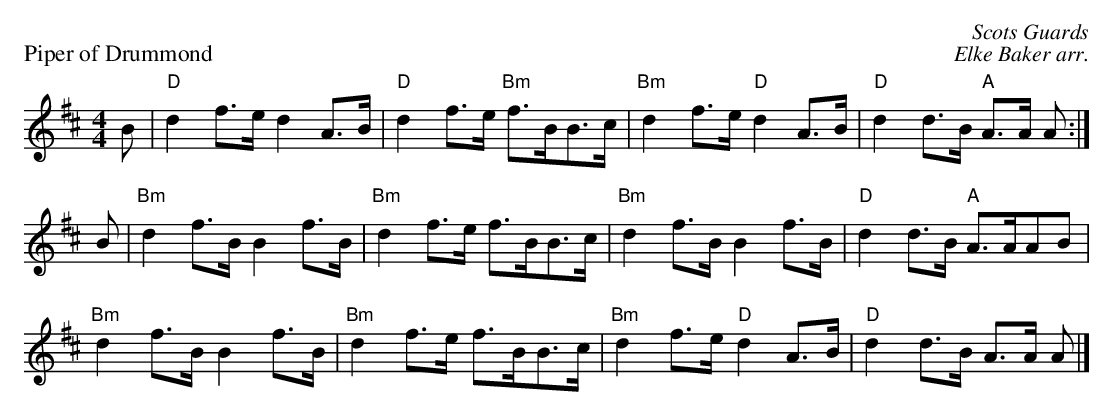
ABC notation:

X:1
P: Piper of Drummond
C: Scots Guards
C: Elke Baker arr.
M: 4/4
L: 1/8
K: D
B|"D"d2 f>e d2 A>B|"D"d2 f>e "Bm"f>BB>c|"Bm"d2 f>e "D"d2 A>B|"D"d2 d>B "A"A>A A :|
B|"Bm"d2 f>B B2 f>B|"Bm"d2 f>e f>BB>c|"Bm"d2 f>B B2 f>B|"D"d2 d>B "A"A>AAB|
"Bm"d2 f>B B2 f>B|"Bm"d2 f>e f>BB>c|"Bm"d2 f>e "D"d2 A>B|"D"d2 d>B A>A A |]
